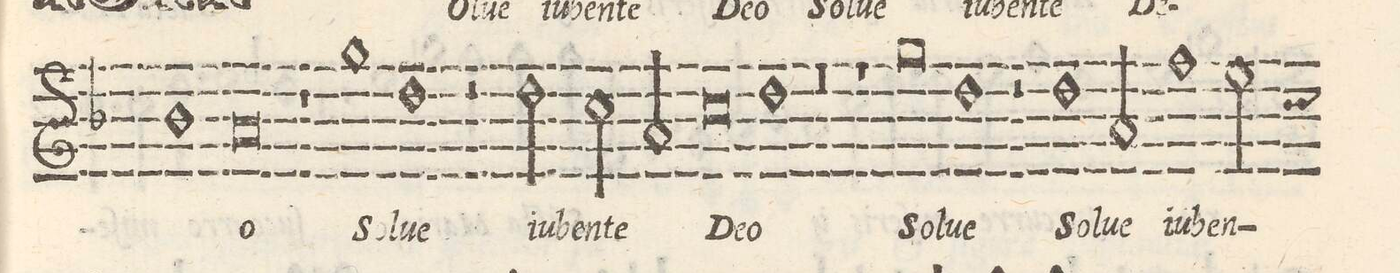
**kern	**text
*I"CANTVS	*
*clefG2	*
*k[b-]	*
*met(C)	*
*M2/1	*
1b-\	.
=8-	=8-
0a/	-o
=9-	=9-
1r	.
1gg\	Sol-
=10-	=10-
1dd\	-ue
2r	.
2dd\	iu-
=11-	=11-
2cc\	-ben-
2a/	-te
0cc\	De-
=12-	=12-
1dd\	-o
=13-	=13-
0r	.
=14-	=14-
1r	.
0gg\	Sol-
=15-	=15-
1dd\	-ue
=16-	=16-
2r	.
1dd\	Sol-
2a/	-ue
=17-	=17-
1ff\	iu-
2ee\	-ben-
*custos:cc	*
*-	*-
